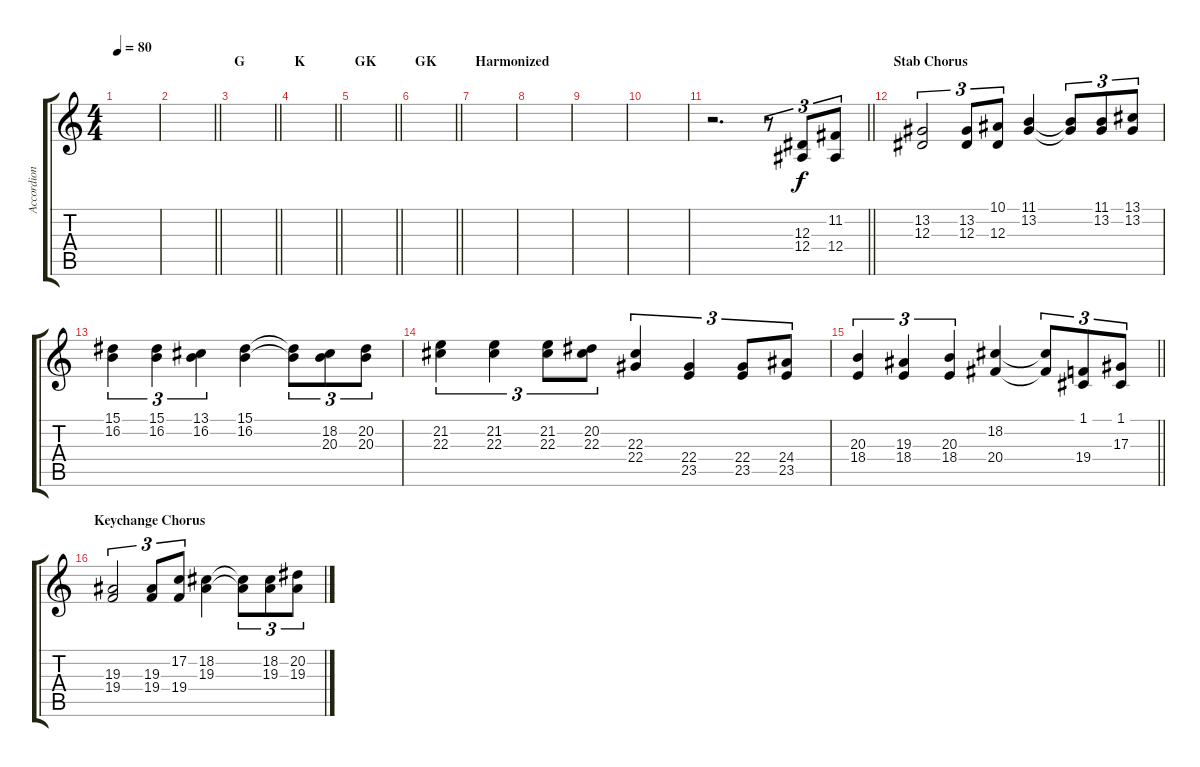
\track ("Accordion" "Accordion") {instrument accordion}
\staff {score tabs}
\tuning (C4 G3 Eb3 Bb2 F2 C2) {hide}
\ts (4 4)
\tempo 80
\clef g2
\ks c
|
\barLineRight lightlight
|
\section ("" "G")
\barLineRight lightlight
|
\section ("" "K")
\barLineRight lightlight
|
\section ("" "GK")
\barLineRight lightlight
|
\section ("" "GK")
\barLineRight lightlight
|
\section ("" "Harmonized")
|
|
|
|
\barLineRight lightlight
r.2{d} r.8{tu (3 2)} (12.3 12.4).8{tu (3 2)} (11.2 12.4).8{tu (3 2)} |
\section ("" "Stab Chorus")
(13.2 12.3).2{tu (3 2)} (13.2 12.3).8{tu (3 2)} (10.1 12.3).8{tu (3 2)} (11.1 13.2).4 (11.1{t} 13.2{t}).8{tu (3 2)} (11.1 13.2).8{tu (3 2)} (13.1 13.2).8{tu (3 2)} |
(15.1 16.2).4{tu (3 2)} (15.1 16.2).4{tu (3 2)} (13.1 16.2).4{tu (3 2)} (15.1 16.2).4 (15.1{t} 16.2{t}).8{tu (3 2)} (18.2 20.3).8{tu (3 2)} (20.2 20.3).8{tu (3 2)} |
(21.2 22.3).4{tu (3 2)} (21.2 22.3).4{tu (3 2)} (21.2 22.3).8{tu (3 2)} (20.2 22.3).8{tu (3 2)} (22.3 22.4).4{tu (3 2)} (22.4 23.5).4{tu (3 2)} (22.4 23.5).8{tu (3 2)} (24.4 23.5).8{tu (3 2)} |
\barLineRight lightlight
(20.3 18.4).4{tu (3 2)} (19.3 18.4).4{tu (3 2)} (20.3 18.4).4{tu (3 2)} (18.2 20.4).4 (18.2{t} 20.4{t}).8{tu (3 2)} (1.1 19.4).8{tu (3 2)} (1.1 17.3).8{tu (3 2)} |
\section ("" "Keychange Chorus")
(19.3 19.4).2{tu (3 2)} (19.3 19.4).8{tu (3 2)} (17.2 19.4).8{tu (3 2)} (18.2 19.3).4 (18.2{t} 19.3{t}).8{tu (3 2)} (18.2 19.3).8{tu (3 2)} (20.2 19.3).8{tu (3 2)}
